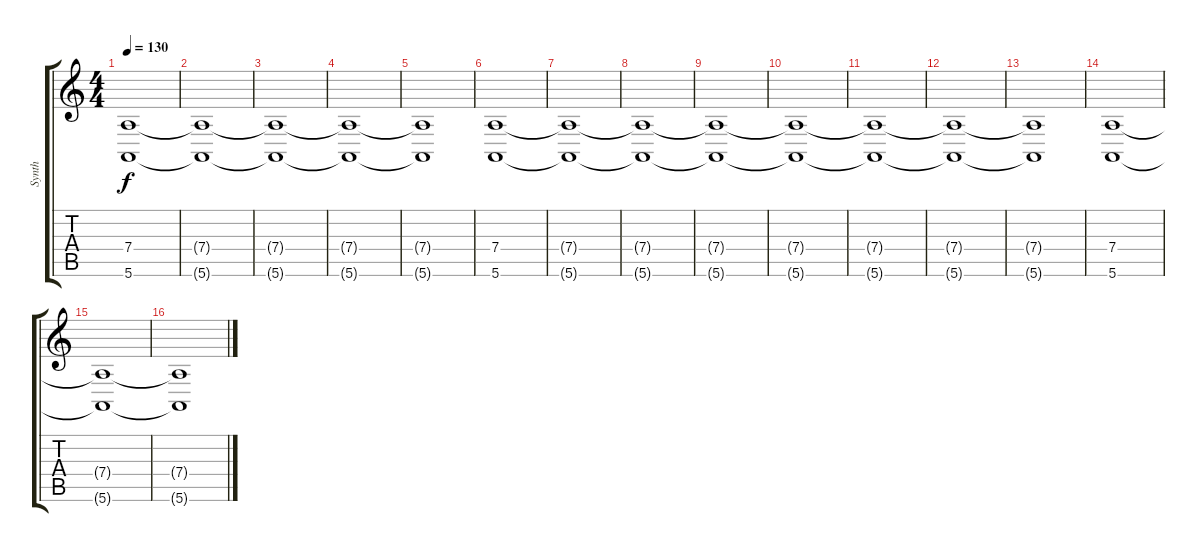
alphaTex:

\track ("Synth" "Synth") {instrument pad2warm}
\staff {score tabs}
\tuning (E4 B3 G3 D3 A2 E2) {hide}
\ts (4 4)
\tempo 130
\clef g2
\ks c
(7.4{t} 5.6{t}).1{dy f} |
(7.4{t} 5.6{t}).1 |
(7.4{t} 5.6{t}).1 |
(7.4{t} 5.6{t}).1 |
(7.4{t} 5.6{t}).1 |
(7.4 5.6).1{volume 11} |
(7.4{t} 5.6{t}).1 |
(7.4{t} 5.6{t}).1 |
(7.4{t} 5.6{t}).1 |
(7.4{t} 5.6{t}).1 |
(7.4{t} 5.6{t}).1 |
(7.4{t} 5.6{t}).1 |
(7.4{t} 5.6{t}).1 |
(7.4 5.6).1{volume 11} |
(7.4{t} 5.6{t}).1 |
(7.4{t} 5.6{t}).1
